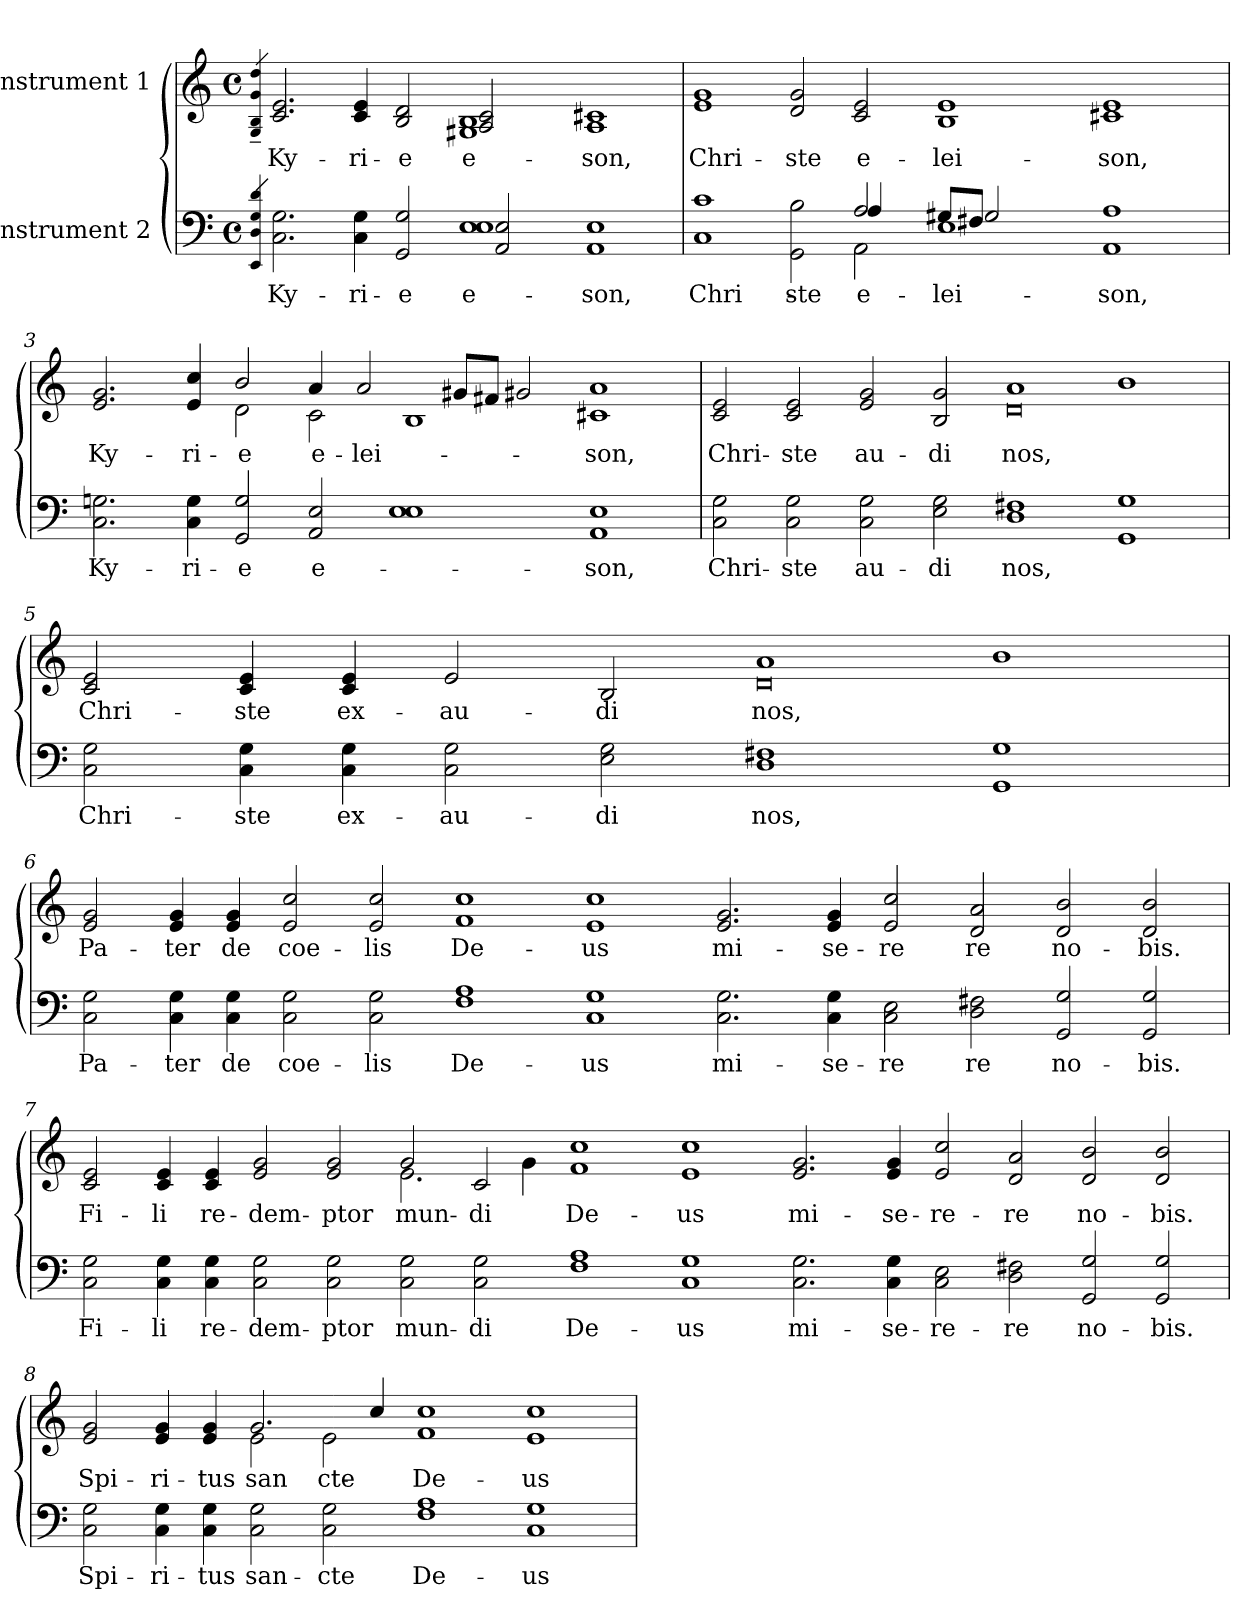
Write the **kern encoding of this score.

**kern	**text	**kern	**text
*part2	*part2	*part1	*part1
*staff2	*staff2	*staff1	*staff1
*I"Instrument 2	*	*I"Instrument 1	*
!!LO:PB:g=z
*stria5	*	*stria5	*
*clefF4	*	*clefG2	*
*M4/4	*	*M4/4	*
*met(c)	*	*met(c)	*
=1	=1	=1	=1
4qG/ 4qEE/ 4qd/ 4qD/	.	4qg/~> 4qG/~> 4qdd/~> 4qB/~>	.
!	!LO:LY:a:cj	!	!LO:LY:b:cj
*^	*	*^	*
2.G\ 2.C\	1.ryy	-Ky-	2.e/ 2.c/	1.ryy	Ky-
!	!	!LO:LY:a	!	!	!LO:LY:b
4G\ 4C\	.	-ri-	4e/ 4c/	.	-ri-
!	!	!LO:LY:a:rj	!	!	!LO:LY:b:rj
2G/ 2GG/	.	-e	2d/ 2B/	.	-e
!	!	!LO:LY:a:cj	!	!	!LO:LY:b:cj
!	!	!	!	!	!LO:LY:b:cj
1E 1E	2E/ 2AA/	e-	1B 1G#X	2c/ 2A/	e-
.	1.ryy	.	.	1.ryy	.
!	!	!LO:LY:a:cj	!	!	!LO:LY:b:cj
1E 1AA	.	-son,	1c#X 1A	.	-son,
*v	*v	*	*	*	*
*	*	*v	*v	*
=2	=2	=2	=2
!	!LO:LY:a:cj	!	!LO:LY:b:cj
*^	*	*	*
*	*^	*	*	*
1c	1C	1.ryy	Chri-	1g 1e	Chri-
!	!	!	!LO:LY:a:cj	!	!LO:LY:b:cj
2ryy	2B\ 2GG\	.	-ste	2g/ 2d/	-ste
!	!	!	!LO:LY:a:cj	!	!LO:LY:b:cj
2A/	2AA\	4A/	e-	2e/ 2c/	e-
.	.	4.ryy	.	.	.
!	!	!	!LO:LY:a:cj	!	!LO:LY:b:cj
8G#X/L	1E	.	-lei-	1e 1B	-lei-
8F#X/J	.	2G#/	.	.	.
2.ryy	.	.	.	.	.
.	.	1ryy	.	.	.
!	!	!	!LO:LY:a:cj	!	!LO:LY:b:cj
1A	1AA	.	-son,	1e 1c#X	-son,
.	.	4.ryy	.	.	.
=3	=3	=3	=3	=3	=3
!	!	!	!LO:LY:a:cj	!	!LO:LY:b:cj
*v	*v	*v	*	*^	*
2.Gn\ 2.C\	Ky-	2.g/ 2.e/	1ryy	Ky-
!	!LO:LY:a	!	!	!LO:LY:b
4G\ 4C\	-ri-	4cc/ 4e/	.	-ri-
!	!LO:LY:a:rj	!	!	!LO:LY:b:rj
2G/ 2GG/	-e	2b/	2d\	-e
!	!LO:LY:a:cj	!	!	!LO:LY:b:cj
2E/ 2AA/	e-	4a/	2c\	e-
!	!	!	!	!LO:LY:b:cj
.	.	2a/	.	-lei-
1E 1E	.	.	1B	.
.	.	8g#X/L	.	.
.	.	8f#X/J	.	.
.	.	2g#X/	.	.
!	!LO:LY:a:cj	!	!	!LO:LY:b:cj
1E 1AA	-son,	1a	1c#X	-son,
!!LO:LB:g=z	!!
=4	=4	=4	=4	=4
!	!LO:LY:a:cj	!	!	!LO:LY:b:cj
2G\ 2C\	Chri-	2e/ 2c/	0ryy	Chri-
!	!LO:LY:a:rj	!	!	!LO:LY:b:rj
2G\ 2C\	-ste	2e/ 2c/	.	-ste
!	!LO:LY:a	!	!	!LO:LY:b
2G\ 2C\	au-	2g/ 2e/	.	au-
!	!LO:LY:a:rj	!	!	!LO:LY:b:rj
2G\ 2E\	-di	2g/ 2B/	.	-di
!	!LO:LY:a:cj	!	!	!LO:LY:b:cj
1F#X 1D	nos,	1a	0d	nos,
1G 1GG	.	1b	.	.
=5	=5	=5	=5	=5
!	!LO:LY:a:cj	!	!	!LO:LY:b:cj
2G\ 2C\	Chri-	2e/ 2c/	0ryy	Chri-
!	!LO:LY:a:rj	!	!	!LO:LY:b:rj
4G\ 4C\	-ste	4e/ 4c/	.	-ste
!	!LO:LY:a	!	!	!LO:LY:b
4G\ 4C\	ex-	4e/ 4c/	.	ex-
!	!LO:LY:a:cj	!	!	!LO:LY:b:cj
2G\ 2C\	-au-	2e/	.	-au-
!	!LO:LY:a:rj	!	!	!LO:LY:b:rj
2G\ 2E\	-di	2B/	.	-di
!	!LO:LY:a:cj	!	!	!LO:LY:b:cj
1F#X 1D	nos,	1a	0d	nos,
1G 1GG	.	1b	.	.
*	*	*v	*v	*
=6	=6	=6	=6
!	!LO:LY:a	!	!LO:LY:b
2G\ 2C\	Pa-	2g/ 2e/	Pa-
!	!LO:LY:a:rj	!	!LO:LY:b:rj
4G\ 4C\	-ter	4g/ 4e/	-ter
!	!LO:LY:a:cj	!	!LO:LY:b:cj
4G\ 4C\	de	4g/ 4e/	de
!	!LO:LY:a:cj	!	!LO:LY:b:cj
2G\ 2C\	coe-	2cc/ 2e/	coe-
!	!LO:LY:a:rj	!	!LO:LY:b:rj
2G\ 2C\	-lis	2cc/ 2e/	-lis
!	!LO:LY:a:cj	!	!LO:LY:b:cj
1A 1F	De-	1cc 1f	De-
!	!LO:LY:a:cj	!	!LO:LY:b:cj
1G 1C	-us	1cc 1e	-us
!	!LO:LY:a:cj	!	!LO:LY:b:cj
2.G\ 2.C\	mi-	2.g/ 2.e/	mi-
!	!LO:LY:a	!	!LO:LY:b
4G\ 4C\	-se-	4g/ 4e/	-se-
!	!LO:LY:a:rj	!	!LO:LY:b:rj
2E\ 2C\	-re	2cc/ 2e/	-re
!	!LO:LY:a:cj	!	!LO:LY:b:cj
2F#X\ 2D\	re	2a/ 2d/	re
!	!LO:LY:a:cj	!	!LO:LY:b:cj
2G/ 2GG/	no-	2b/ 2d/	no-
!	!LO:LY:a:cj	!	!LO:LY:b:cj
2G/ 2GG/	-bis.	2b/ 2d/	-bis.
!!LO:LB:g=z
=7	=7	=7	=7
!	!LO:LY:a:cj	!	!LO:LY:b:cj
*	*	*^	*
2G\ 2C\	Fi-	2e/ 2c/	0ryy	Fi-
!	!LO:LY:a:cj	!	!	!LO:LY:b:cj
4G\ 4C\	-li	4e/ 4c/	.	-li
!	!LO:LY:a	!	!	!LO:LY:b
4G\ 4C\	re-	4e/ 4c/	.	re-
!	!LO:LY:a:cj	!	!	!LO:LY:b:cj
2G\ 2C\	-dem-	2g/ 2e/	.	-dem-
!	!LO:LY:a:rj	!	!	!LO:LY:b:rj
2G\ 2C\	-ptor	2g/ 2e/	.	-ptor
!	!LO:LY:a:cj	!	!	!LO:LY:b:cj
2G\ 2C\	mun-	2g/	2.e\	mun-
!	!LO:LY:a:rj	!	!	!LO:LY:b:rj
2G\ 2C\	-di	2c/	.	-di
.	.	.	4g\	.
!	!LO:LY:a:cj	!	!	!LO:LY:b:cj
1A 1F	De-	1cc	1f	De-
!	!LO:LY:a:cj	!	!	!LO:LY:b:cj
1G 1C	-us	1cc	1e	-us
!	!LO:LY:a:cj	!	!	!LO:LY:b:cj
2.G\ 2.C\	mi-	2.g/ 2.e/	0.ryy	mi-
!	!LO:LY:a	!	!	!LO:LY:b
4G\ 4C\	-se-	4g/ 4e/	.	-se-
!	!LO:LY:a:rj	!	!	!LO:LY:b:rj
2E\ 2C\	-re-	2cc/ 2e/	.	-re-
!	!LO:LY:a:cj	!	!	!LO:LY:b:cj
2F#X\ 2D\	-re	2a/ 2d/	.	-re
!	!LO:LY:a:cj	!	!	!LO:LY:b:cj
2G/ 2GG/	no-	2b/ 2d/	.	no-
!	!LO:LY:a:cj	!	!	!LO:LY:b:cj
2G/ 2GG/	-bis.	2b/ 2d/	.	-bis.
=8	=8	=8	=8	=8
!	!LO:LY:a:cj	!	!	!LO:LY:b:cj
2G\ 2C\	Spi-	2g/ 2e/	1ryy	Spi-
!	!LO:LY:a	!	!	!LO:LY:b
4G\ 4C\	-ri-	4g/ 4e/	.	-ri-
!	!LO:LY:a:cj	!	!	!LO:LY:b:cj
4G\ 4C\	-tus	4g/ 4e/	.	-tus
!	!LO:LY:a	!	!	!LO:LY:b
2G\ 2C\	san-	2.g/	2e\	san-
!	!LO:LY:a:rj	!	!	!LO:LY:b:rj
2G\ 2C\	-cte	.	2e\	-cte
.	.	4cc/	.	.
!	!LO:LY:a:cj	!	!	!LO:LY:b:cj
1A 1F	De-	1cc	1f	De-
!	!LO:LY:a:cj	!	!	!LO:LY:b:cj
1G 1C	-us	1cc	1e	-us
*	*	*v	*v	*
=	=	=	=
*-	*-	*-	*-
